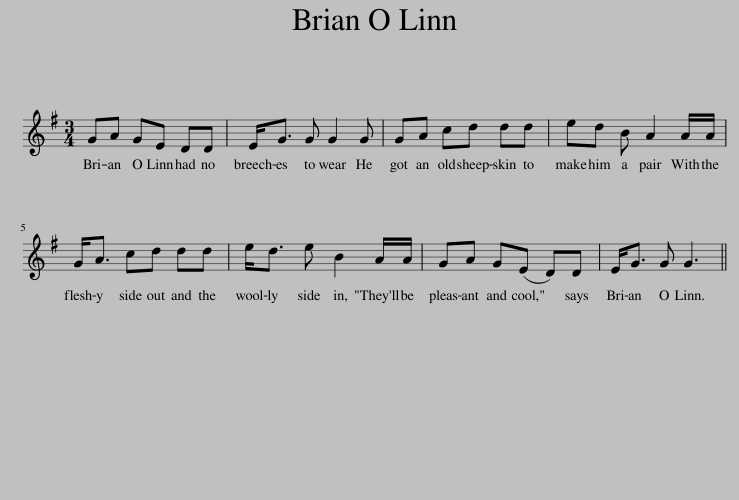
X:1
L:1/8
M:3/4
I:linebreak $
K:G
V:1 treble
V:1
 GA GE DD | E<G G G2 G | GA cd dd | ed B A2 A/A/ |$ G<A cd dd | %5
 e<d e B2 A/A/ | GA G(E D)D | E<G G G3 || %8
